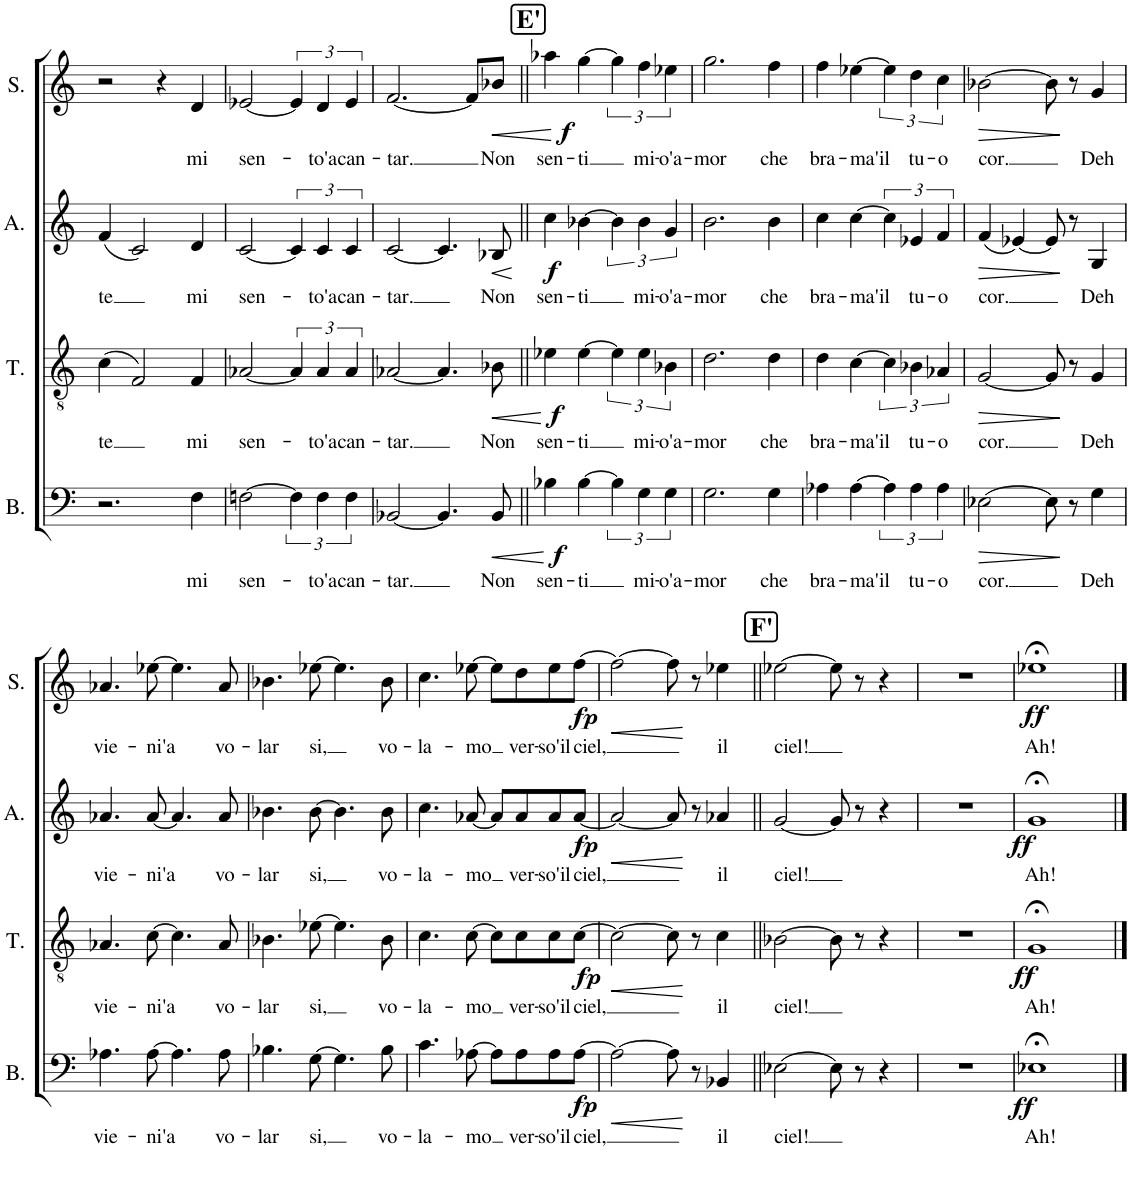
**kern	**text	**dynam	**kern	**text	**dynam	**kern	**text	**dynam	**kern	**text	**dynam
*part4	*part4	*part4	*part3	*part3	*part3	*part2	*part2	*part2	*part1	*part1	*part1
*staff4	*staff4	*staff4	*staff3	*staff3	*staff3	*staff2	*staff2	*staff2	*staff1	*staff1	*staff1
*I"Bass	*	*	*I"Tenor	*	*	*I"Alto	*	*	*I"Soprano	*	*
*I'B.	*	*	*I'T.	*	*	*I'A.	*	*	*I'S.	*	*
!!LO:PB:g=z
*clefF4	*	*	*clefGv2	*	*	*clefG2	*	*	*clefG2	*	*
*k[]	*	*	*k[]	*	*	*k[]	*	*	*k[]	*	*
*M4/4	*	*	*M4/4	*	*	*M4/4	*	*	*M4/4	*	*
*met(c)	*	*	*met(c)	*	*	*met(c)	*	*	*met(c)	*	*
=70	=70	=70	=70	=70	=70	=70	=70	=70	=70	=70	=70
!	!	!	!	!LO:LY:b	!	!	!LO:LY:b	!	!	!	!
2.r	.	.	(4c\	te	.	(4f/	te	.	2r	.	.
.	.	.	2F/)	.	.	2c/)	.	.	.	.	.
.	.	.	.	.	.	.	.	.	4r	.	.
!	!LO:LY:b	!	!	!LO:LY:b	!	!	!LO:LY:b	!	!	!LO:LY:b	!
4F\	mi	.	4F/	mi	.	4d/	mi	.	4d/	mi	.
=71	=71	=71	=71	=71	=71	=71	=71	=71	=71	=71	=71
!	!LO:LY:b	!	!	!LO:LY:b	!	!	!LO:LY:b	!	!	!LO:LY:b	!
[2Fn\	sen-	.	[2A-X/	sen-	.	[2c/	sen-	.	[2e-X/	sen-	.
6F\]	.	.	6A-/]	.	.	6c/]	.	.	6e-/]	.	.
!	!LO:LY:b	!	!	!LO:LY:b	!	!	!LO:LY:b	!	!	!LO:LY:b	!
6F\	-to'a	.	6A-/	-to'a	.	6c/	-to'a	.	6d/	-to'a	.
!	!LO:LY:b	!	!	!LO:LY:b	!	!	!LO:LY:b	!	!	!LO:LY:b	!
6F\	can-	.	6A-/	can-	.	6c/	can-	.	6e-/	can-	.
=72	=72	=72	=72	=72	=72	=72	=72	=72	=72	=72	=72
!	!LO:LY:b	!	!	!LO:LY:b	!	!	!LO:LY:b	!	!	!LO:LY:b	!
[2BB-X/	-tar.	.	[2A-X/	-tar.	.	[2c/	-tar.	.	[2.f/	-tar.	.
4.BB-/]	.	.	4.A-/]	.	.	4.c/]	.	.	.	.	.
.	.	.	.	.	.	.	.	.	8f/L]	.	.
!	!LO:LY:b	!LO:HP:b	!	!LO:LY:b	!LO:HP:b	!	!LO:LY:b	!LO:HP:b	!	!LO:LY:b	!LO:HP:b
8BB-/	Non	<	8B-X\	Non	<	8B-X/	Non	<	8b-X/J	Non	<
.	.	[	.	.	[	.	.	[	.	.	[
!!LO:REH:place=s1:a:B:cj:fs=14:t=E'
=73||	=73||	=73||	=73||	=73||	=73||	=73||	=73||	=73||	=73||	=73||	=73||
!	!LO:LY:b	!LO:DY:b	!	!LO:LY:b	!LO:DY:b	!	!LO:LY:b	!LO:DY:b	!	!LO:LY:b	!LO:DY:b
4B-X\	sen-	f	4e-X\	sen-	f	4cc\	sen-	f	4aa-X\	sen-	f
!	!LO:LY:b	!	!	!LO:LY:b	!	!	!LO:LY:b	!	!	!LO:LY:b	!
[4B-\	-ti	.	[4e-\	-ti	.	[4b-X\	-ti	.	[4gg\	-ti	.
6B-\]	.	.	6e-\]	.	.	6b-\]	.	.	6gg\]	.	.
!	!LO:LY:b	!	!	!LO:LY:b	!	!	!LO:LY:b	!	!	!LO:LY:b	!
6G\	mi-	.	6e-\	mi-	.	6b-\	mi-	.	6ff\	mi-	.
!	!LO:LY:b	!	!	!LO:LY:b	!	!	!LO:LY:b	!	!	!LO:LY:b	!
6G\	-o'a-	.	6B-X\	-o'a-	.	6g/	-o'a-	.	6ee-X\	-o'a-	.
=74	=74	=74	=74	=74	=74	=74	=74	=74	=74	=74	=74
!	!LO:LY:b	!	!	!LO:LY:b	!	!	!LO:LY:b	!	!	!LO:LY:b	!
2.G\	-mor	.	2.d\	-mor	.	2.b\	-mor	.	2.gg\	-mor	.
!	!LO:LY:b	!	!	!LO:LY:b	!	!	!LO:LY:b	!	!	!LO:LY:b	!
4G\	che	.	4d\	che	.	4b\	che	.	4ff\	che	.
=75	=75	=75	=75	=75	=75	=75	=75	=75	=75	=75	=75
!	!LO:LY:b	!	!	!LO:LY:b	!	!	!LO:LY:b	!	!	!LO:LY:b	!
4A-X\	bra-	.	4d\	bra-	.	4cc\	bra-	.	4ff\	bra-	.
!	!LO:LY:b	!	!	!LO:LY:b	!	!	!LO:LY:b	!	!	!LO:LY:b	!
[4A-\	-ma'il	.	[4c\	-ma'il	.	[4cc\	-ma'il	.	[4ee-X\	-ma'il	.
6A-\]	.	.	6c\]	.	.	6cc\]	.	.	6ee-\]	.	.
!	!LO:LY:b	!	!	!LO:LY:b	!	!	!LO:LY:b	!	!	!LO:LY:b	!
6A-\	tu-	.	6B-X\	tu-	.	6e-X/	tu-	.	6dd\	tu-	.
!	!LO:LY:b	!	!	!LO:LY:b	!	!	!LO:LY:b	!	!	!LO:LY:b	!
6A-\	-o	.	6A-X/	-o	.	6f/	-o	.	6cc\	-o	.
=76	=76	=76	=76	=76	=76	=76	=76	=76	=76	=76	=76
!	!LO:LY:b	!LO:HP:b	!	!LO:LY:b	!LO:HP:b	!	!LO:LY:b	!LO:HP:b	!	!LO:LY:b	!LO:HP:b
[2E-X\	cor.	>	[2G/	cor.	>	(4f/	cor.	>	[2b-X\	cor.	>
.	.	.	.	.	.	[4e-X/)	.	.	.	.	.
8E-\]	.	.	8G/]	.	.	8e-/]	.	.	8b-\]	.	.
8r	.	]	8r	.	]	8r	.	]	8r	.	]
!	!LO:LY:b	!	!	!LO:LY:b	!	!	!LO:LY:b	!	!	!LO:LY:b	!
4G\	Deh	.	4G/	Deh	.	4G/	Deh	.	4g/	Deh	.
!!LO:LB:g=z
=77	=77	=77	=77	=77	=77	=77	=77	=77	=77	=77	=77
!	!LO:LY:b	!	!	!LO:LY:b	!	!	!LO:LY:b	!	!	!LO:LY:b	!
4.A-X\	vie-	.	4.A-X/	vie-	.	4.a-X/	vie-	.	4.a-X/	vie-	.
!	!LO:LY:b	!	!	!LO:LY:b	!	!	!LO:LY:b	!	!	!LO:LY:b	!
[8A-\	-ni'a	.	[8c\	-ni'a	.	[8a-/	-ni'a	.	[8ee-X\	-ni'a	.
4.A-\]	.	.	4.c\]	.	.	4.a-/]	.	.	4.ee-\]	.	.
!	!LO:LY:b	!	!	!LO:LY:b	!	!	!LO:LY:b	!	!	!LO:LY:b	!
8A-\	vo-	.	8A-/	vo-	.	8a-/	vo-	.	8a-/	vo-	.
=78	=78	=78	=78	=78	=78	=78	=78	=78	=78	=78	=78
!	!LO:LY:b	!	!	!LO:LY:b	!	!	!LO:LY:b	!	!	!LO:LY:b	!
4.B-X\	-lar	.	4.B-X\	-lar	.	4.b-X\	-lar	.	4.b-X\	-lar	.
!	!LO:LY:b	!	!	!LO:LY:b	!	!	!LO:LY:b	!	!	!LO:LY:b	!
[8G\	si,	.	[8e-X\	si,	.	[8b-\	si,	.	[8ee-X\	si,	.
4.G\]	.	.	4.e-\]	.	.	4.b-\]	.	.	4.ee-\]	.	.
!	!LO:LY:b	!	!	!LO:LY:b	!	!	!LO:LY:b	!	!	!LO:LY:b	!
8B-\	vo-	.	8B-\	vo-	.	8b-\	vo-	.	8b-\	vo-	.
=79	=79	=79	=79	=79	=79	=79	=79	=79	=79	=79	=79
!	!LO:LY:b	!	!	!LO:LY:b	!	!	!LO:LY:b	!	!	!LO:LY:b	!
4.c\	-la-	.	4.c\	-la-	.	4.cc\	-la-	.	4.cc\	-la-	.
!	!LO:LY:b	!	!	!LO:LY:b	!	!	!LO:LY:b	!	!	!LO:LY:b	!
[8A-X\	-mo	.	[8c\	-mo	.	[8a-X/	-mo	.	[8ee-X\	-mo	.
8A-\L]	.	.	8c\L]	.	.	8a-/L]	.	.	8ee-\L]	.	.
!	!LO:LY:b	!	!	!LO:LY:b	!	!	!LO:LY:b	!	!	!LO:LY:b	!
8A-\	ver-	.	8c\	ver-	.	8a-/	ver-	.	8dd\	ver-	.
!	!LO:LY:b	!	!	!LO:LY:b	!	!	!LO:LY:b	!	!	!LO:LY:b	!
8A-\	-so'il	.	8c\	-so'il	.	8a-/	-so'il	.	8ee-\	-so'il	.
!	!LO:LY:b	!LO:DY:b	!	!LO:LY:b	!LO:DY:b	!	!LO:LY:b	!LO:DY:b	!	!LO:LY:b	!LO:DY:b
[8A-\J	ciel,	fp	[8c\J	ciel,	fp	[8a-/J	ciel,	fp	[8ff\J	ciel,	fp
=80	=80	=80	=80	=80	=80	=80	=80	=80	=80	=80	=80
!	!	!LO:HP:b	!	!	!LO:HP:b	!	!	!LO:HP:b	!	!	!LO:HP:b
2A-\_	.	<	2c\_	.	<	2a-/_	.	<	2ff\_	.	<
8A-\]	.	.	8c\]	.	.	8a-/]	.	.	8ff\]	.	.
8r	.	[	8r	.	[	8r	.	[	8r	.	[
!	!LO:LY:b	!	!	!LO:LY:b	!	!	!LO:LY:b	!	!	!LO:LY:b	!
4BB-X/	il	.	4c\	il	.	4a-X/	il	.	4ee-X\	il	.
!!LO:REH:place=s1:a:B:cj:fs=14:t=F'
=81||	=81||	=81||	=81||	=81||	=81||	=81||	=81||	=81||	=81||	=81||	=81||
!	!LO:LY:b	!	!	!LO:LY:b	!	!	!LO:LY:b	!	!	!LO:LY:b	!
[2E-X\	ciel!	.	[2B-X\	ciel!	.	[2g/	ciel!	.	[2ee-X\	ciel!	.
8E-\]	.	.	8B-\]	.	.	8g/]	.	.	8ee-\]	.	.
8r	.	.	8r	.	.	8r	.	.	8r	.	.
4r	.	.	4r	.	.	4r	.	.	4r	.	.
=82	=82	=82	=82	=82	=82	=82	=82	=82	=82	=82	=82
1r	.	.	1r	.	.	1r	.	.	1r	.	.
=83	=83	=83	=83	=83	=83	=83	=83	=83	=83	=83	=83
!	!LO:LY:b	!LO:DY:b	!	!LO:LY:b	!LO:DY:b	!	!LO:LY:b	!LO:DY:b	!	!LO:LY:b	!LO:DY:b
1E-X;<	Ah!	ff	1G;<	Ah!	ff	1g;<	Ah!	ff	1ee-X;<	Ah!	ff
==	==	==	==	==	==	==	==	==	==	==	==
*-	*-	*-	*-	*-	*-	*-	*-	*-	*-	*-	*-
